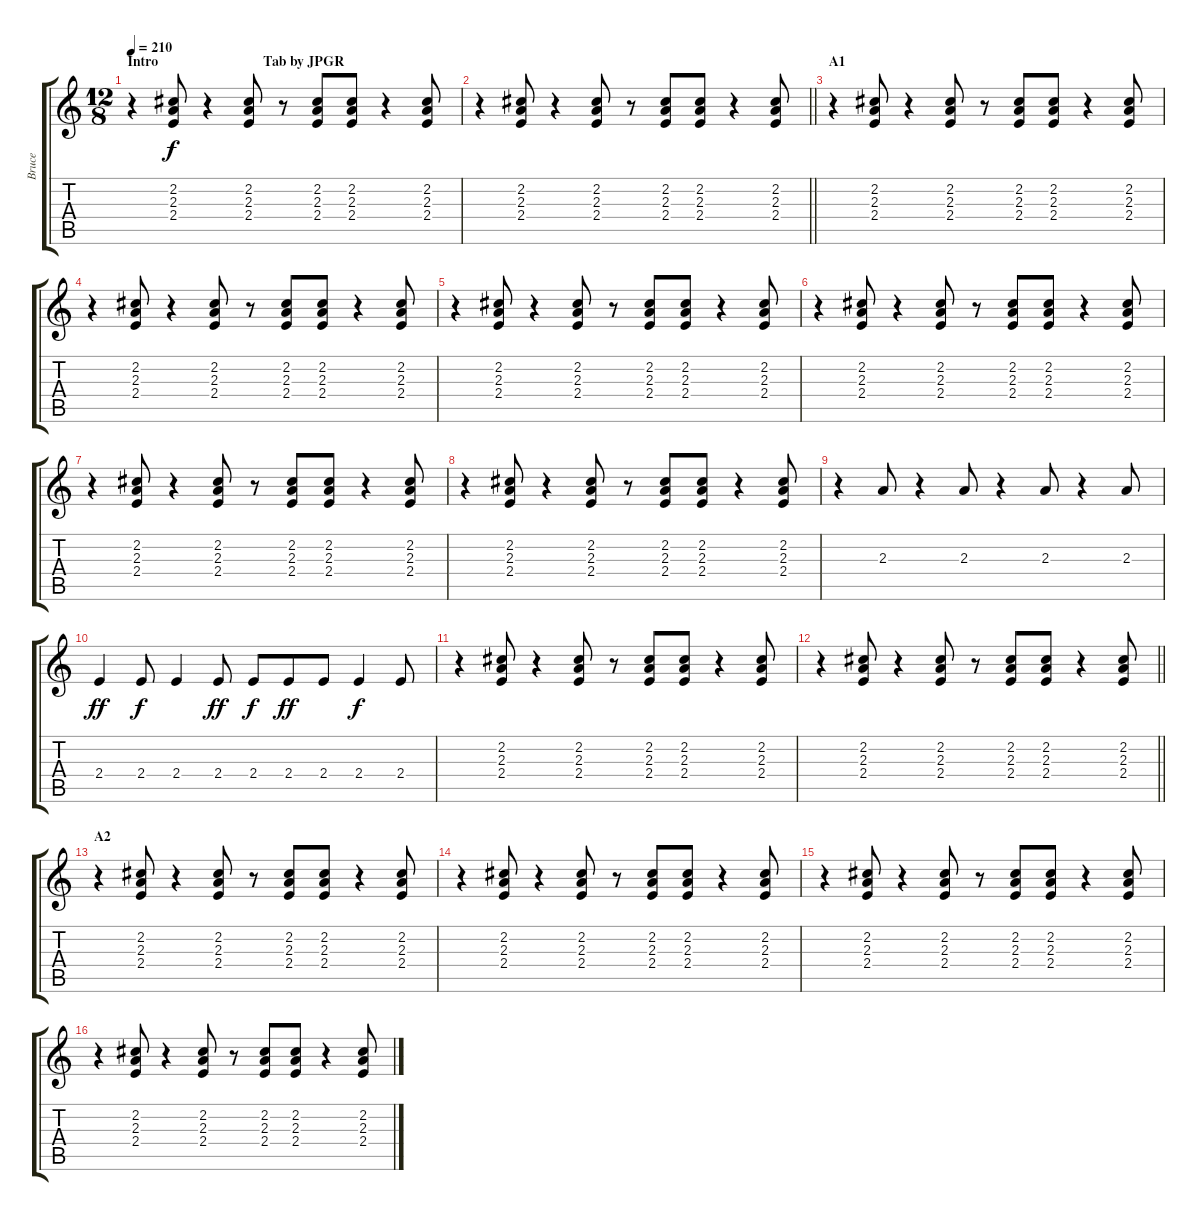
\track ("Bruce" "Bruce") {instrument acousticguitarsteel}
\staff {score tabs}
\tuning (E4 B3 G3 D3 A2 E2) {hide}
\ts (12 8)
\section ("" "Intro                              Tab by JPGR")
\tempo 210
\clef g2
\ks c
r.4{dy f instrument acousticguitarsteel} (2.2 2.3 2.4).8 r.4 (2.2 2.3 2.4).8 r.8 (2.2 2.3 2.4).8 (2.2 2.3 2.4).8 r.4 (2.2 2.3 2.4).8 |
\barLineRight lightlight
r.4 (2.2 2.3 2.4).8 r.4 (2.2 2.3 2.4).8 r.8 (2.2 2.3 2.4).8 (2.2 2.3 2.4).8 r.4 (2.2 2.3 2.4).8 |
\section ("" "A1")
r.4 (2.2 2.3 2.4).8 r.4 (2.2 2.3 2.4).8 r.8 (2.2 2.3 2.4).8 (2.2 2.3 2.4).8 r.4 (2.2 2.3 2.4).8 |
r.4 (2.2 2.3 2.4).8 r.4 (2.2 2.3 2.4).8 r.8 (2.2 2.3 2.4).8 (2.2 2.3 2.4).8 r.4 (2.2 2.3 2.4).8 |
r.4 (2.2 2.3 2.4).8 r.4 (2.2 2.3 2.4).8 r.8 (2.2 2.3 2.4).8 (2.2 2.3 2.4).8 r.4 (2.2 2.3 2.4).8 |
r.4 (2.2 2.3 2.4).8 r.4 (2.2 2.3 2.4).8 r.8 (2.2 2.3 2.4).8 (2.2 2.3 2.4).8 r.4 (2.2 2.3 2.4).8 |
r.4 (2.2 2.3 2.4).8 r.4 (2.2 2.3 2.4).8 r.8 (2.2 2.3 2.4).8 (2.2 2.3 2.4).8 r.4 (2.2 2.3 2.4).8 |
r.4 (2.2 2.3 2.4).8 r.4 (2.2 2.3 2.4).8 r.8 (2.2 2.3 2.4).8 (2.2 2.3 2.4).8 r.4 (2.2 2.3 2.4).8 |
r.4 2.3.8 r.4 2.3.8 r.4 2.3.8 r.4 2.3.8 |
2.4.4{dy ff} 2.4.8{dy f} 2.4.4 2.4.8{dy ff} 2.4.8{dy f} 2.4.8{dy ff} 2.4.8 2.4.4{dy f} 2.4.8 |
r.4 (2.2 2.3 2.4).8 r.4 (2.2 2.3 2.4).8 r.8 (2.2 2.3 2.4).8 (2.2 2.3 2.4).8 r.4 (2.2 2.3 2.4).8 |
\barLineRight lightlight
r.4 (2.2 2.3 2.4).8 r.4 (2.2 2.3 2.4).8 r.8 (2.2 2.3 2.4).8 (2.2 2.3 2.4).8 r.4 (2.2 2.3 2.4).8 |
\section ("" "A2")
r.4 (2.2 2.3 2.4).8 r.4 (2.2 2.3 2.4).8 r.8 (2.2 2.3 2.4).8 (2.2 2.3 2.4).8 r.4 (2.2 2.3 2.4).8 |
r.4 (2.2 2.3 2.4).8 r.4 (2.2 2.3 2.4).8 r.8 (2.2 2.3 2.4).8 (2.2 2.3 2.4).8 r.4 (2.2 2.3 2.4).8 |
r.4 (2.2 2.3 2.4).8 r.4 (2.2 2.3 2.4).8 r.8 (2.2 2.3 2.4).8 (2.2 2.3 2.4).8 r.4 (2.2 2.3 2.4).8 |
r.4 (2.2 2.3 2.4).8 r.4 (2.2 2.3 2.4).8 r.8 (2.2 2.3 2.4).8 (2.2 2.3 2.4).8 r.4 (2.2 2.3 2.4).8
